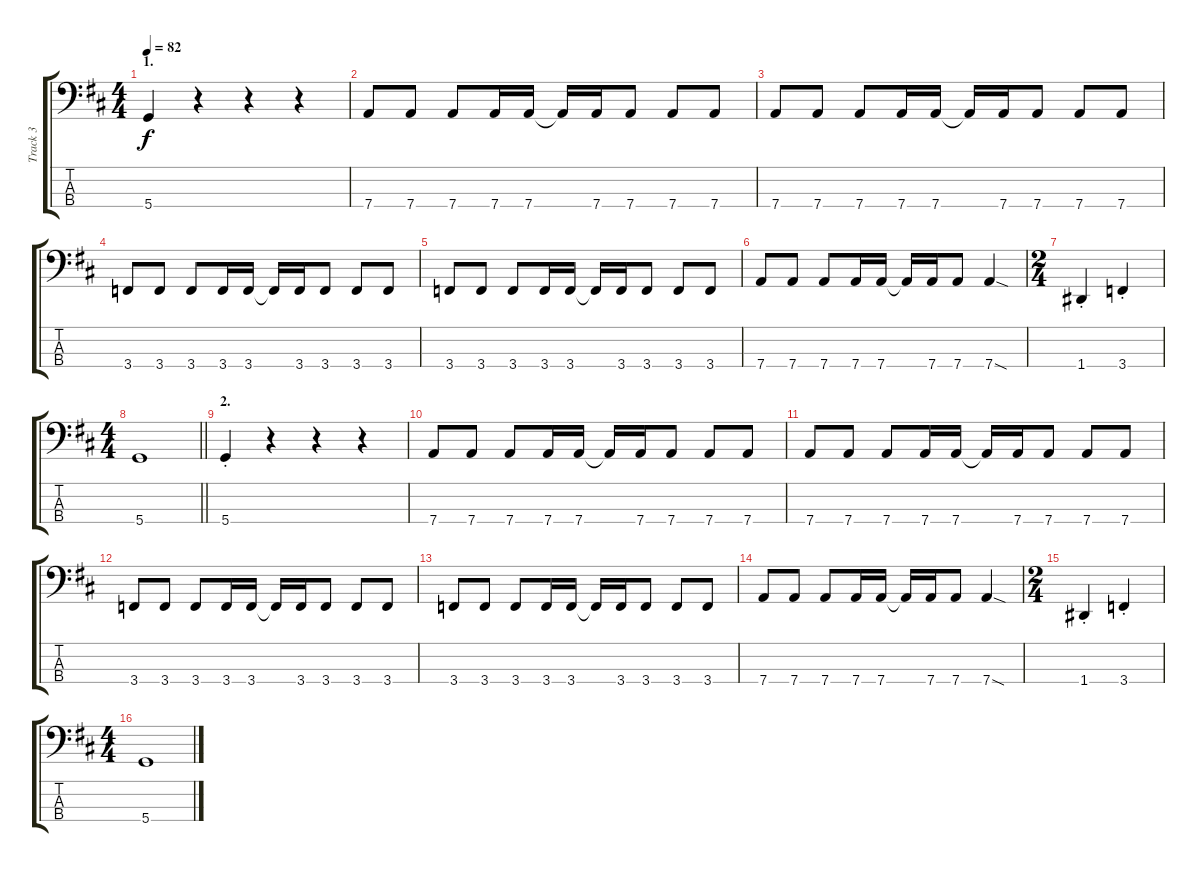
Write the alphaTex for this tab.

\track ("Track 3" "Track 3") {instrument electricbasspick}
\staff {score tabs}
\tuning (F2 C2 G1 D1) {hide}
\ts (4 4)
\section ("" "1.")
\tempo 82
\clef f4
\ks bminor
5.4.4{dy f instrument electricbasspick} r.4 r.4 r.4 |
7.4.8 7.4.8 7.4.8 7.4.16 7.4.16 7.4{t}.16 7.4.16 7.4.8 7.4.8 7.4.8 |
7.4.8 7.4.8 7.4.8 7.4.16 7.4.16 7.4{t}.16 7.4.16 7.4.8 7.4.8 7.4.8 |
3.4.8 3.4.8 3.4.8 3.4.16 3.4.16 3.4{t}.16 3.4.16 3.4.8 3.4.8 3.4.8 |
3.4.8 3.4.8 3.4.8 3.4.16 3.4.16 3.4{t}.16 3.4.16 3.4.8 3.4.8 3.4.8 |
7.4.8 7.4.8 7.4.8 7.4.16 7.4.16 7.4{t}.16 7.4.16 7.4.8 7.4{sod}.4 |
\ts (2 4)
1.4{st}.4 3.4{st}.4 |
\ts (4 4)
\barLineRight lightlight
5.4.1 |
\section ("" "2.")
5.4{st}.4 r.4 r.4 r.4 |
7.4.8 7.4.8 7.4.8 7.4.16 7.4.16 7.4{t}.16 7.4.16 7.4.8 7.4.8 7.4.8 |
7.4.8 7.4.8 7.4.8 7.4.16 7.4.16 7.4{t}.16 7.4.16 7.4.8 7.4.8 7.4.8 |
3.4.8 3.4.8 3.4.8 3.4.16 3.4.16 3.4{t}.16 3.4.16 3.4.8 3.4.8 3.4.8 |
3.4.8 3.4.8 3.4.8 3.4.16 3.4.16 3.4{t}.16 3.4.16 3.4.8 3.4.8 3.4.8 |
7.4.8 7.4.8 7.4.8 7.4.16 7.4.16 7.4{t}.16 7.4.16 7.4.8 7.4{sod}.4 |
\ts (2 4)
1.4{st}.4 3.4{st}.4 |
\ts (4 4)
5.4.1
